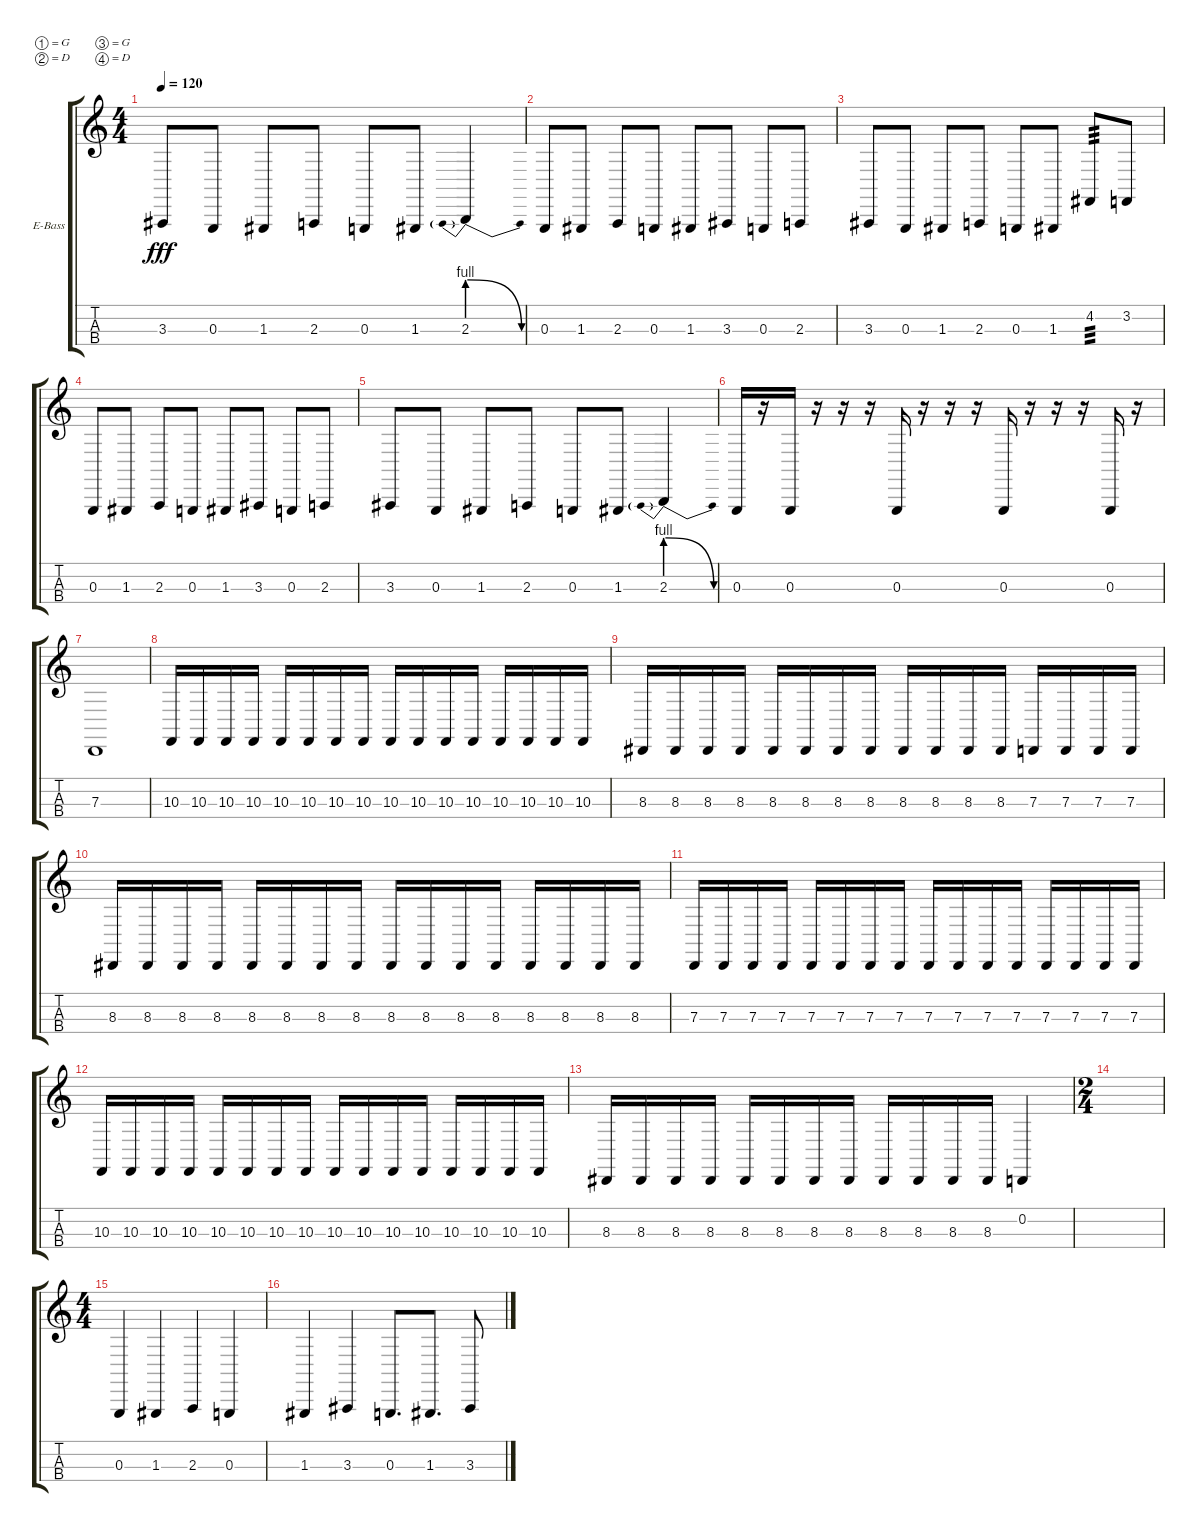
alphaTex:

\bracketExtendMode groupsimilarinstruments
\firstSystemTrackNameOrientation horizontal
\otherSystemsTrackNameOrientation horizontal
\track ("James" "E-Bass") {instrument electricbassfinger}
\staff {score tabs}
\tuning (G1 D1 G0 D0)
\ts (4 4)
\tempo 120
\clef g2
\ks c
3.3.8{dy fff} 0.3.8 1.3.8 2.3.8 0.3.8 1.3.8 2.3{be (prebendrelease 0 4 59.4 0)}.4 |
0.3.8 1.3.8 2.3.8 0.3.8 1.3.8 3.3.8 0.3.8 2.3.8 |
3.3.8 0.3.8 1.3.8 2.3.8 0.3.8 1.3.8 4.2.8{tp 3} 3.2.8 |
0.3.8 1.3.8 2.3.8 0.3.8 1.3.8 3.3.8 0.3.8 2.3.8 |
3.3.8 0.3.8 1.3.8 2.3.8 0.3.8 1.3.8 2.3{be (prebendrelease 0 4 59.4 0)}.4 |
0.3.16 r.16 0.3.16 r.16 r.16 r.16 0.3.16 r.16 r.16 r.16 0.3.16 r.16 r.16 r.16 0.3.16 r.16 |
7.3.1 |
10.3.16 10.3.16 10.3.16 10.3.16 10.3.16 10.3.16 10.3.16 10.3.16 10.3.16 10.3.16 10.3.16 10.3.16 10.3.16 10.3.16 10.3.16 10.3.16 |
8.3.16 8.3.16 8.3.16 8.3.16 8.3.16 8.3.16 8.3.16 8.3.16 8.3.16 8.3.16 8.3.16 8.3.16 7.3.16 7.3.16 7.3.16 7.3.16 |
8.3.16 8.3.16 8.3.16 8.3.16 8.3.16 8.3.16 8.3.16 8.3.16 8.3.16 8.3.16 8.3.16 8.3.16 8.3.16 8.3.16 8.3.16 8.3.16 |
7.3.16 7.3.16 7.3.16 7.3.16 7.3.16 7.3.16 7.3.16 7.3.16 7.3.16 7.3.16 7.3.16 7.3.16 7.3.16 7.3.16 7.3.16 7.3.16 |
10.3.16 10.3.16 10.3.16 10.3.16 10.3.16 10.3.16 10.3.16 10.3.16 10.3.16 10.3.16 10.3.16 10.3.16 10.3.16 10.3.16 10.3.16 10.3.16 |
8.3.16 8.3.16 8.3.16 8.3.16 8.3.16 8.3.16 8.3.16 8.3.16 8.3.16 8.3.16 8.3.16 8.3.16 0.2.4 |
\ts (2 4)
|
\ts (4 4)
0.3.4 1.3.4 2.3.4 0.3.4 |
1.3.4 3.3.4 0.3.8{d} 1.3.8{d} 3.3.8
